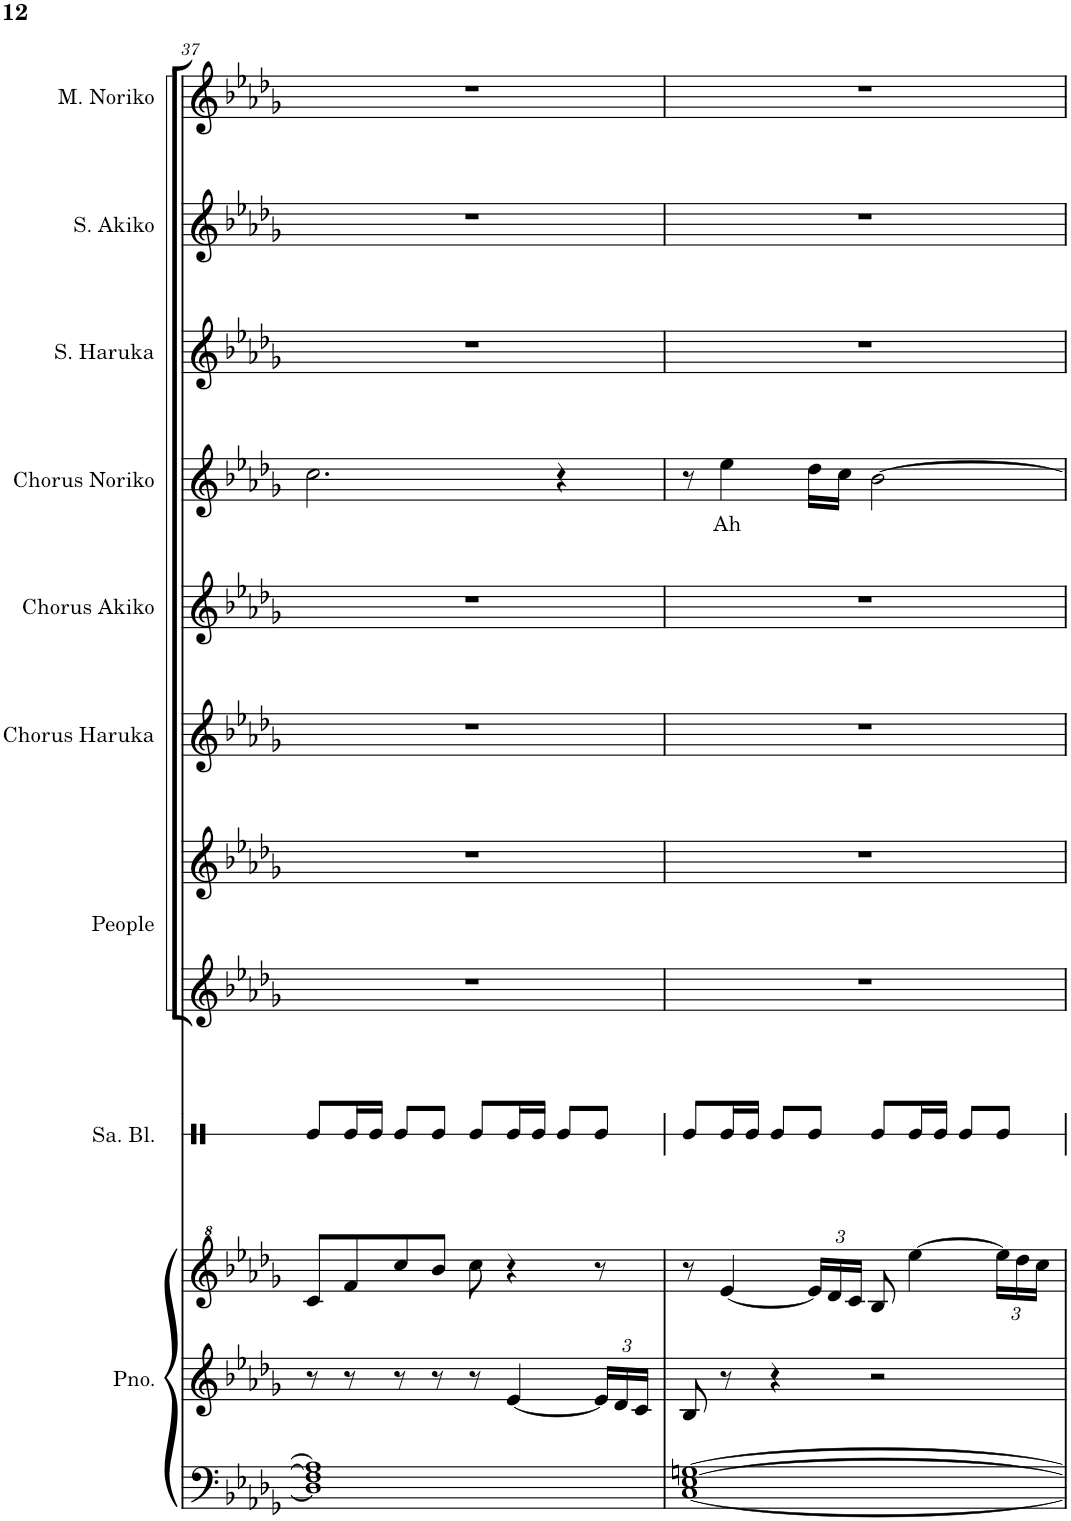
**kern	**kern	**kern	**kern	**kern	**kern	**kern	**kern	**kern	**text	**kern	**kern	**kern
*part9	*part9	*part9	*part8	*part7	*part7	*part6	*part5	*part4	*part4	*part3	*part2	*part1
*staff12	*staff11	*staff10	*staff9	*staff8	*staff7	*staff6	*staff5	*staff4	*staff4	*staff3	*staff2	*staff1
*I"钢琴	*	*	*I"沙锤块	*I"人们	*	*I"霜月はるか和声	*I"志方あきこ和声	*I"みとせのりこ和声	*	*I"霜月はるか	*I"志方あきこ	*I"みとせのりこ
!!LO:PB:g=z
*clefF4	*clefG2	*clefG^2	*clefX	*clefG2	*clefG2	*clefG2	*clefG2	*clefG2	*	*clefG2	*clefG2	*clefG2
*k[b-e-a-d-g-]	*k[b-e-a-d-g-]	*k[b-e-a-d-g-]	*k[]	*k[b-e-a-d-g-]	*k[b-e-a-d-g-]	*k[b-e-a-d-g-]	*k[b-e-a-d-g-]	*k[b-e-a-d-g-]	*	*k[b-e-a-d-g-]	*k[b-e-a-d-g-]	*k[b-e-a-d-g-]
*M4/4	*M4/4	*M4/4	*M4/4	*M4/4	*M4/4	*M4/4	*M4/4	*M4/4	*	*M4/4	*M4/4	*M4/4
=37	=37	=37	=37	=37	=37	=37	=37	=37	=37	=37	=37	=37
1D-] 1F] 1A-]	8r	8cc/L	8Re/L	1r	1r	1r	1r	2.cc\	.	1r	1r	1r
.	8r	8ff/	16Re/L	.	.	.	.	.	.	.	.	.
.	.	.	16Re/JJ	.	.	.	.	.	.	.	.	.
.	8r	8ccc/	8Re/L	.	.	.	.	.	.	.	.	.
.	8r	8bb-/J	8Re/J	.	.	.	.	.	.	.	.	.
.	8r	8ccc\	8Re/L	.	.	.	.	.	.	.	.	.
.	[4e-/	4r	16Re/L	.	.	.	.	.	.	.	.	.
.	.	.	16Re/JJ	.	.	.	.	.	.	.	.	.
.	.	.	8Re/L	.	.	.	.	4r	.	.	.	.
*	*Xbrackettup	*	*	*	*	*	*	*	*	*	*	*
.	24e-/LL]	8r	8Re/J	.	.	.	.	.	.	.	.	.
.	24d-/	.	.	.	.	.	.	.	.	.	.	.
.	24c/JJ	.	.	.	.	.	.	.	.	.	.	.
=38	=38	=38	=38	=38	=38	=38	=38	=38	=38	=38	=38	=38
[1C [1E- [1Gn	8B-/	8r	8Re/L	1r	1r	1r	1r	8r	.	1r	1r	1r
!	!	!	!	!	!	!	!	!	!LO:LY:b	!	!	!
.	8r	[4ee-/	16Re/L	.	.	.	.	4ee-\	Ah	.	.	.
.	.	.	16Re/JJ	.	.	.	.	.	.	.	.	.
.	4r	.	8Re/L	.	.	.	.	.	.	.	.	.
*	*	*Xbrackettup	*	*	*	*	*	*	*	*	*	*
.	.	24ee-/LL]	8Re/J	.	.	.	.	16dd-\LL	.	.	.	.
.	.	24dd-/	.	.	.	.	.	.	.	.	.	.
.	.	.	.	.	.	.	.	16cc\JJ	.	.	.	.
.	.	24cc/JJ	.	.	.	.	.	.	.	.	.	.
.	2r	8b-/	8Re/L	.	.	.	.	[2b-\	.	.	.	.
.	.	[4eee-\	16Re/L	.	.	.	.	.	.	.	.	.
.	.	.	16Re/JJ	.	.	.	.	.	.	.	.	.
.	.	.	8Re/L	.	.	.	.	.	.	.	.	.
.	.	24eee-\LL]	8Re/J	.	.	.	.	.	.	.	.	.
.	.	24ddd-\	.	.	.	.	.	.	.	.	.	.
.	.	24ccc\JJ	.	.	.	.	.	.	.	.	.	.
=	=	=	=	=	=	=	=	=	=	=	=	=
*-	*-	*-	*-	*-	*-	*-	*-	*-	*-	*-	*-	*-
